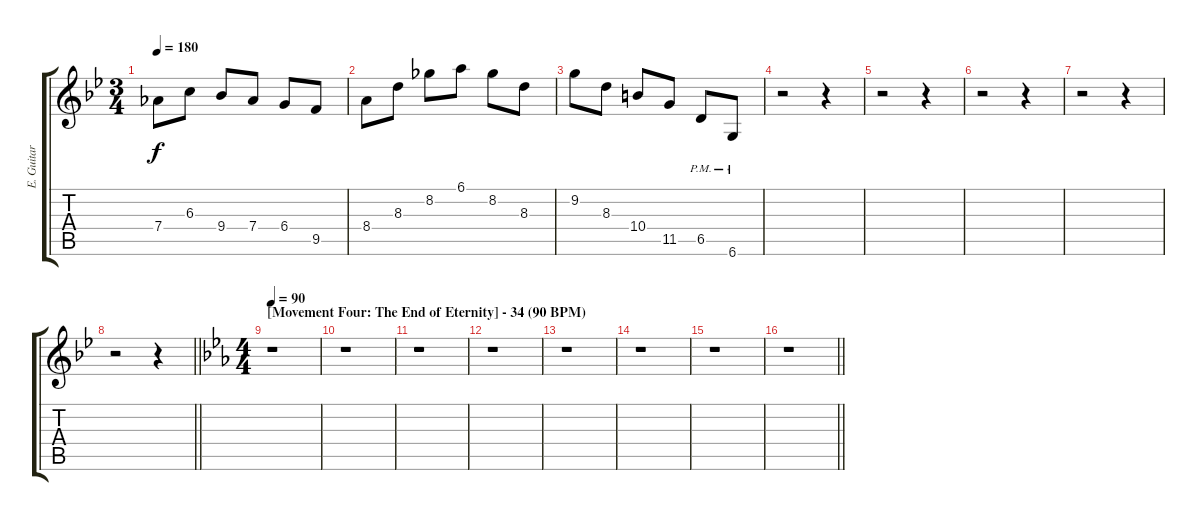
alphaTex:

\track ("E. Guitar I" "E. Guitar ") {instrument overdrivenguitar}
\staff {score tabs}
\tuning (Eb4 Bb3 Gb3 Db3 Ab2 Db2) {hide}
\ts (3 4)
\tempo 180
\clef g2
\ks bb
7.4.8{dy f} 6.3.8 9.4.8 7.4.8 6.4.8 9.5.8 |
8.4.8 8.3.8 8.2.8 6.1.8 8.2.8 8.3.8 |
9.2.8 8.3.8 10.4.8 11.5.8 6.5{pm}.8 6.6{pm}.8 |
r.2 r.4 |
r.2 r.4 |
r.2 r.4 |
r.2 r.4 |
\barLineRight lightlight
r.2 r.4 |
\ts (4 4)
\section ("" "[Movement Four: The End of Eternity] - 34 (90 BPM)")
\tempo 90
\ks eb
r.1 |
r.1 |
r.1 |
r.1 |
r.1 |
r.1 |
r.1 |
\barLineRight lightlight
r.1
